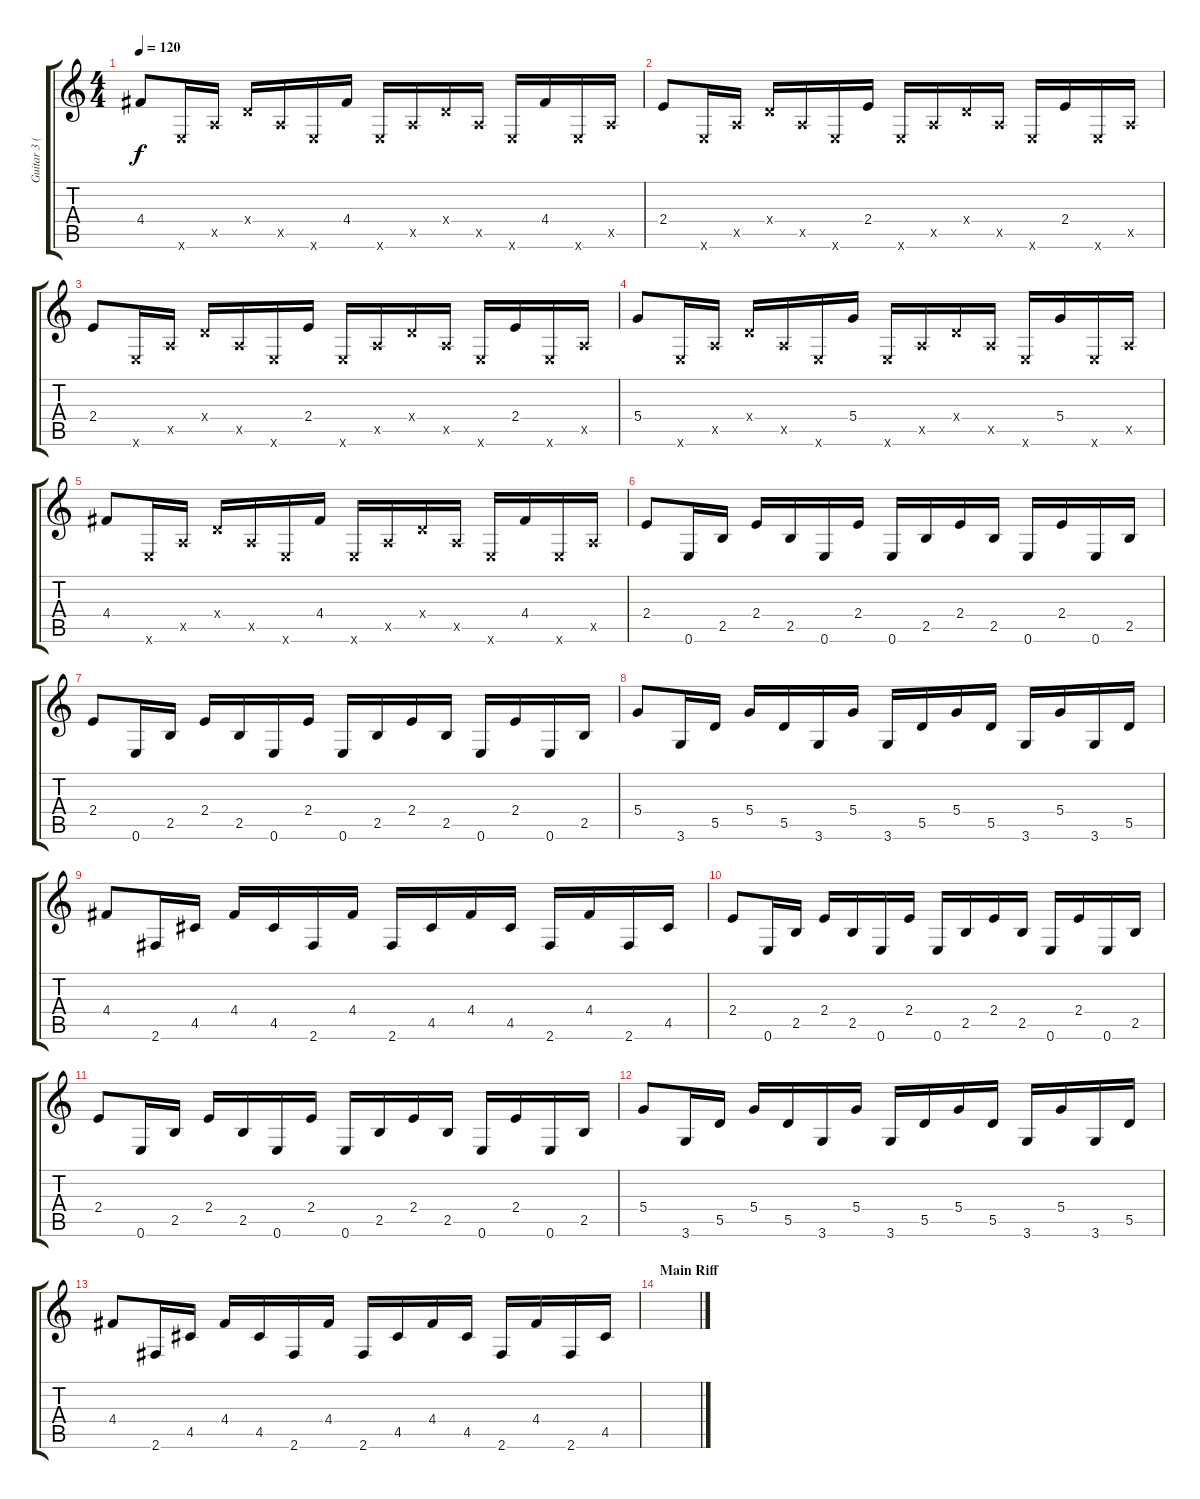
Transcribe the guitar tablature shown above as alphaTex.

\track ("Guitar 3 (rythem/lead)" "Guitar 3 (") {instrument overdrivenguitar}
\staff {score tabs}
\tuning (E4 B3 G3 D3 A2 E2) {hide}
\ts (4 4)
\tempo 120
\clef g2
\ks c
4.4.8{dy f} 0.6{x}.16 0.5{x}.16 0.4{x}.16 0.5{x}.16 0.6{x}.16 4.4.16 0.6{x}.16 0.5{x}.16 0.4{x}.16 0.5{x}.16 0.6{x}.16 4.4.16 0.6{x}.16 0.5{x}.16 |
2.4.8 0.6{x}.16 0.5{x}.16 0.4{x}.16 0.5{x}.16 0.6{x}.16 2.4.16 0.6{x}.16 0.5{x}.16 0.4{x}.16 0.5{x}.16 0.6{x}.16 2.4.16 0.6{x}.16 0.5{x}.16 |
2.4.8 0.6{x}.16 0.5{x}.16 0.4{x}.16 0.5{x}.16 0.6{x}.16 2.4.16 0.6{x}.16 0.5{x}.16 0.4{x}.16 0.5{x}.16 0.6{x}.16 2.4.16 0.6{x}.16 0.5{x}.16 |
5.4.8 0.6{x}.16 0.5{x}.16 0.4{x}.16 0.5{x}.16 0.6{x}.16 5.4.16 0.6{x}.16 0.5{x}.16 0.4{x}.16 0.5{x}.16 0.6{x}.16 5.4.16 0.6{x}.16 0.5{x}.16 |
4.4.8 0.6{x}.16 0.5{x}.16 0.4{x}.16 0.5{x}.16 0.6{x}.16 4.4.16 0.6{x}.16 0.5{x}.16 0.4{x}.16 0.5{x}.16 0.6{x}.16 4.4.16 0.6{x}.16 0.5{x}.16 |
2.4.8 0.6.16 2.5.16 2.4.16 2.5.16 0.6.16 2.4.16 0.6.16 2.5.16 2.4.16 2.5.16 0.6.16 2.4.16 0.6.16 2.5.16 |
2.4.8 0.6.16 2.5.16 2.4.16 2.5.16 0.6.16 2.4.16 0.6.16 2.5.16 2.4.16 2.5.16 0.6.16 2.4.16 0.6.16 2.5.16 |
5.4.8 3.6.16 5.5.16 5.4.16 5.5.16 3.6.16 5.4.16 3.6.16 5.5.16 5.4.16 5.5.16 3.6.16 5.4.16 3.6.16 5.5.16 |
4.4.8 2.6.16 4.5.16 4.4.16 4.5.16 2.6.16 4.4.16 2.6.16 4.5.16 4.4.16 4.5.16 2.6.16 4.4.16 2.6.16 4.5.16 |
2.4.8 0.6.16 2.5.16 2.4.16 2.5.16 0.6.16 2.4.16 0.6.16 2.5.16 2.4.16 2.5.16 0.6.16 2.4.16 0.6.16 2.5.16 |
2.4.8 0.6.16 2.5.16 2.4.16 2.5.16 0.6.16 2.4.16 0.6.16 2.5.16 2.4.16 2.5.16 0.6.16 2.4.16 0.6.16 2.5.16 |
5.4.8 3.6.16 5.5.16 5.4.16 5.5.16 3.6.16 5.4.16 3.6.16 5.5.16 5.4.16 5.5.16 3.6.16 5.4.16 3.6.16 5.5.16 |
4.4.8 2.6.16 4.5.16 4.4.16 4.5.16 2.6.16 4.4.16 2.6.16 4.5.16 4.4.16 4.5.16 2.6.16 4.4.16 2.6.16 4.5.16 |
\section ("" "Main Riff")
